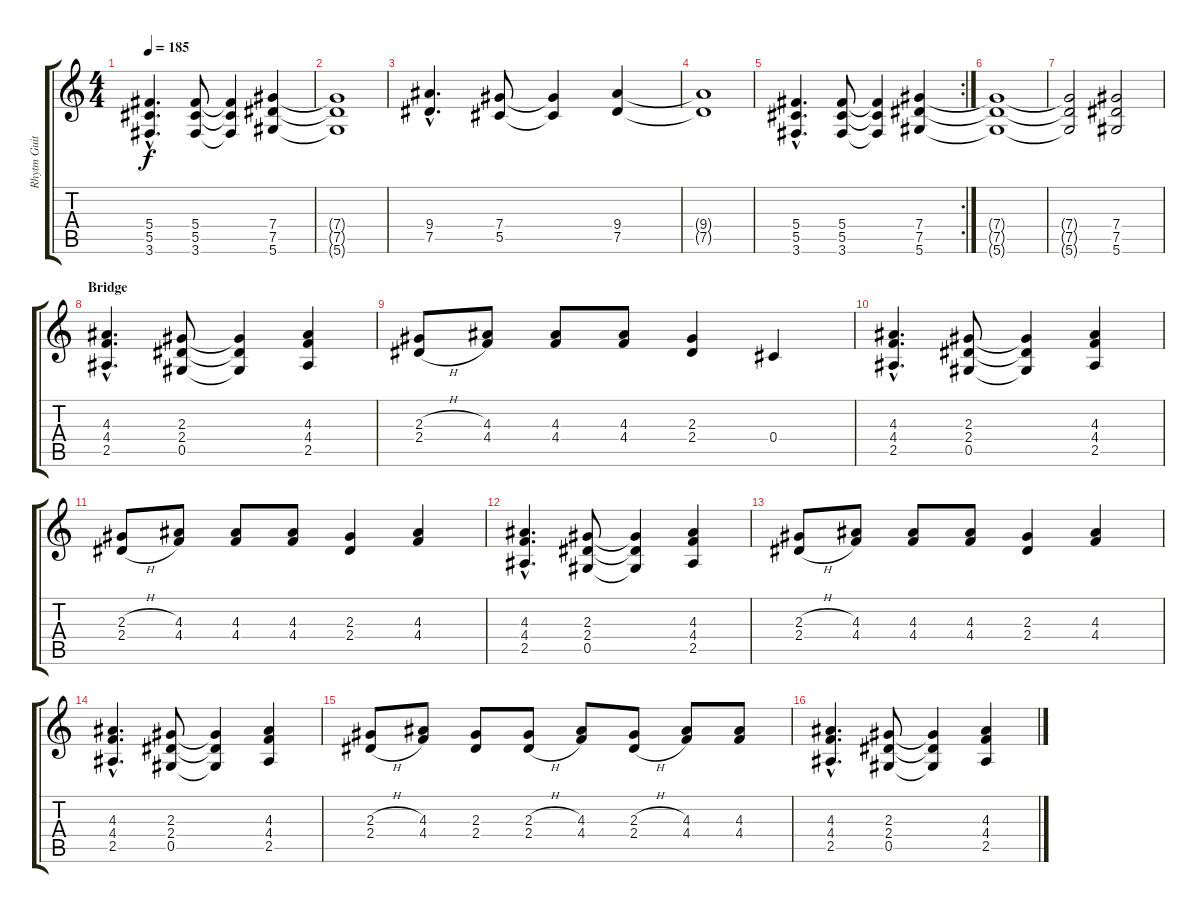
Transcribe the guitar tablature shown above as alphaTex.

\track ("Rhytm Guitar" "Rhytm Guit") {instrument distortionguitar}
\staff {score tabs}
\tuning (Eb4 Bb3 Gb3 Db3 Ab2 Eb2) {hide}
\ts (4 4)
\tempo 185
\clef g2
\ks c
(5.4{hac} 5.5{hac} 3.6{hac}).4{d dy f} (5.4 5.5 3.6).8 (5.4{t} 5.5{t} 3.6{t}).4 (7.4 7.5 5.6).4 |
(7.4{t} 7.5{t} 5.6{t}).1 |
(9.4{hac} 7.5{hac}).4{d} (7.4 5.5).8 (7.4{t} 5.5{t}).4 (9.4 7.5).4 |
(9.4{t} 7.5{t}).1 |
\rc 2
(5.4{hac} 5.5{hac} 3.6{hac}).4{d} (5.4 5.5 3.6).8 (5.4{t} 5.5{t} 3.6{t}).4 (7.4 7.5 5.6).4 |
(7.4{t} 7.5{t} 5.6{t}).1 |
(7.4{t} 7.5{t} 5.6{t}).2 (7.4 7.5 5.6).2 |
\section ("" "Bridge")
(4.3{hac} 4.4{hac} 2.5{hac}).4{d} (2.3 2.4 0.5).8 (2.3{t} 2.4{t} 0.5{t}).4 (4.3 4.4 2.5).4 |
(2.3{h} 2.4{h}).8 (4.3 4.4).8 (4.3 4.4).8 (4.3 4.4).8 (2.3 2.4).4 0.4.4 |
(4.3{hac} 4.4{hac} 2.5{hac}).4{d} (2.3 2.4 0.5).8 (2.3{t} 2.4{t} 0.5{t}).4 (4.3 4.4 2.5).4 |
(2.3{h} 2.4{h}).8 (4.3 4.4).8 (4.3 4.4).8 (4.3 4.4).8 (2.3 2.4).4 (4.3 4.4).4 |
(4.3{hac} 4.4{hac} 2.5{hac}).4{d} (2.3 2.4 0.5).8 (2.3{t} 2.4{t} 0.5{t}).4 (4.3 4.4 2.5).4 |
(2.3{h} 2.4{h}).8 (4.3 4.4).8 (4.3 4.4).8 (4.3 4.4).8 (2.3 2.4).4 (4.3 4.4).4 |
(4.3{hac} 4.4{hac} 2.5{hac}).4{d} (2.3 2.4 0.5).8 (2.3{t} 2.4{t} 0.5{t}).4 (4.3 4.4 2.5).4 |
(2.3{h} 2.4{h}).8 (4.3 4.4).8 (2.3 2.4).8 (2.3{h} 2.4{h}).8 (4.3 4.4).8 (2.3{h} 2.4{h}).8 (4.3 4.4).8 (4.3 4.4).8 |
(4.3{hac} 4.4{hac} 2.5{hac}).4{d} (2.3 2.4 0.5).8 (2.3{t} 2.4{t} 0.5{t}).4 (4.3 4.4 2.5).4
